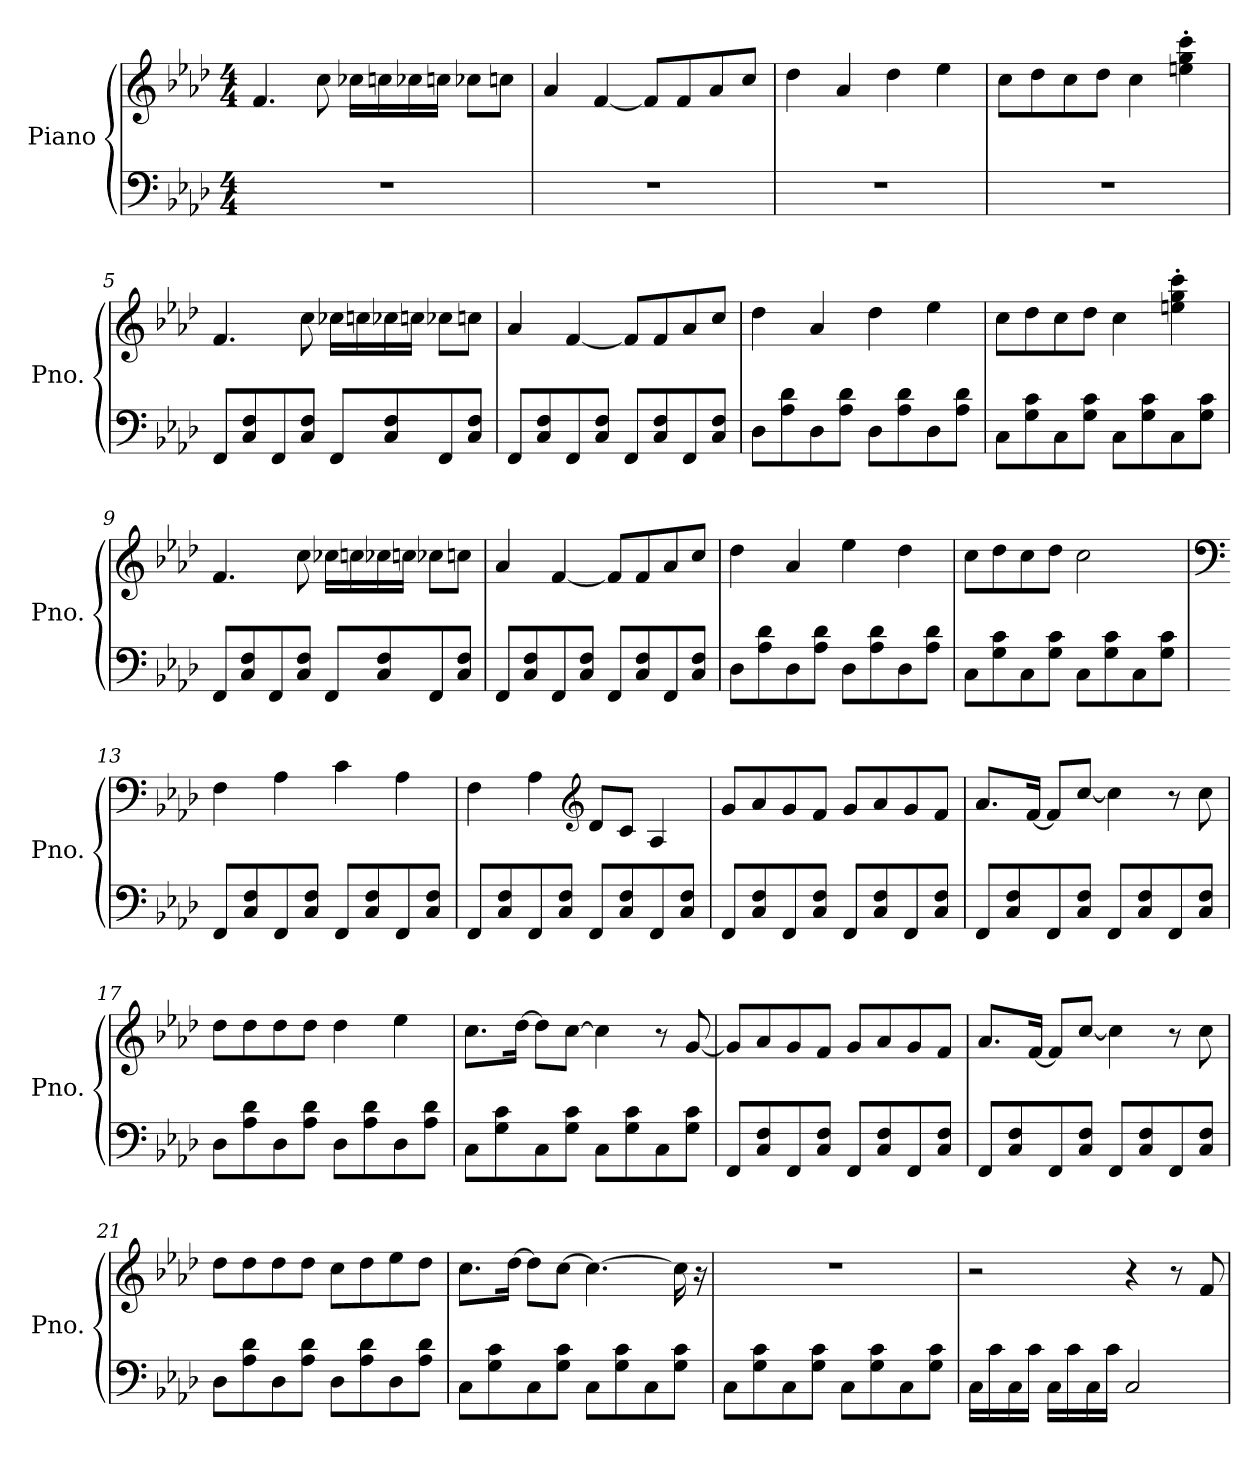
**kern	**kern
*part1	*part1
*staff2	*staff1
*I"Piano	*
*I'Pno.	*
*clefF4	*clefG2
*k[b-e-a-d-]	*k[b-e-a-d-]
*M4/4	*M4/4
*MM168	*MM168
=1	=1
1r	4.f/
.	8cc\
.	16cc-X\LL
.	16ccn\
.	16cc-X\
.	16ccn\JJ
.	8cc-X\L
.	8ccn\J
=2	=2
1r	4a-/
.	[4f/
.	8f/L]
.	8f/
.	8a-/
.	8cc/J
=3	=3
1r	4dd-\
.	4a-/
.	4dd-\
.	4ee-\
=4	=4
1r	8cc\L
.	8dd-\
.	8cc\
.	8dd-\J
.	4cc\
.	4een\' 4gg\' 4ccc\'
!!LO:LB:g=z
=5	=5
8FF/L	4.f/
8C/ 8F/	.
8FF/	.
8C/ 8F/J	8cc\
8FF/L	16cc-X\LL
.	16ccn\
8C/ 8F/	16cc-X\
.	16ccn\JJ
8FF/	8cc-X\L
8C/ 8F/J	8ccn\J
=6	=6
8FF/L	4a-/
8C/ 8F/	.
8FF/	[4f/
8C/ 8F/J	.
8FF/L	8f/L]
8C/ 8F/	8f/
8FF/	8a-/
8C/ 8F/J	8cc/J
=7	=7
8D-\L	4dd-\
8A-\ 8d-\	.
8D-\	4a-/
8A-\ 8d-\J	.
8D-\L	4dd-\
8A-\ 8d-\	.
8D-\	4ee-\
8A-\ 8d-\J	.
!!LO:LB:g=z
=8	=8
8C\L	8cc\L
8G\ 8c\	8dd-\
8C\	8cc\
8G\ 8c\J	8dd-\J
8C\L	4cc\
8G\ 8c\	.
8C\	4een\' 4gg\' 4ccc\'
8G\ 8c\J	.
=9	=9
8FF/L	4.f/
8C/ 8F/	.
8FF/	.
8C/ 8F/J	8cc\
8FF/L	16cc-X\LL
.	16ccn\
8C/ 8F/	16cc-X\
.	16ccn\JJ
8FF/	8cc-X\L
8C/ 8F/J	8ccn\J
=10	=10
8FF/L	4a-/
8C/ 8F/	.
8FF/	[4f/
8C/ 8F/J	.
8FF/L	8f/L]
8C/ 8F/	8f/
8FF/	8a-/
8C/ 8F/J	8cc/J
!!LO:LB:g=z
=11	=11
8D-\L	4dd-\
8A-\ 8d-\	.
8D-\	4a-/
8A-\ 8d-\J	.
8D-\L	4ee-\
8A-\ 8d-\	.
8D-\	4dd-\
8A-\ 8d-\J	.
=12	=12
8C\L	8cc\L
8G\ 8c\	8dd-\
8C\	8cc\
8G\ 8c\J	8dd-\J
8C\L	2cc\
8G\ 8c\	.
8C\	.
8G\ 8c\J	.
=13	=13
*	*clefF4
8FF/L	4F\
8C/ 8F/	.
8FF/	4A-\
8C/ 8F/J	.
8FF/L	4c\
8C/ 8F/	.
8FF/	4A-\
8C/ 8F/J	.
=14	=14
8FF/L	4F\
8C/ 8F/	.
8FF/	4A-\
8C/ 8F/J	.
*	*clefG2
8FF/L	8d-/L
8C/ 8F/	8c/J
8FF/	4A-/
8C/ 8F/J	.
!!LO:LB:g=z
=15	=15
8FF/L	8g/L
8C/ 8F/	8a-/
8FF/	8g/
8C/ 8F/J	8f/J
8FF/L	8g/L
8C/ 8F/	8a-/
8FF/	8g/
8C/ 8F/J	8f/J
=16	=16
8FF/L	8.a-/L
8C/ 8F/	.
.	[16f/Jk
8FF/	8f/L]
8C/ 8F/J	[8cc/J
8FF/L	4cc\]
8C/ 8F/	.
8FF/	8r
8C/ 8F/J	8cc\
=17	=17
8D-\L	8dd-\L
8A-\ 8d-\	8dd-\
8D-\	8dd-\
8A-\ 8d-\J	8dd-\J
8D-\L	4dd-\
8A-\ 8d-\	.
8D-\	4ee-\
8A-\ 8d-\J	.
=18	=18
8C\L	8.cc\L
8G\ 8c\	.
.	[16dd-\Jk
8C\	8dd-\L]
8G\ 8c\J	[8cc\J
8C\L	4cc\]
8G\ 8c\	.
8C\	8r
8G\ 8c\J	[8g/
!!LO:LB:g=z
=19	=19
8FF/L	8g/L]
8C/ 8F/	8a-/
8FF/	8g/
8C/ 8F/J	8f/J
8FF/L	8g/L
8C/ 8F/	8a-/
8FF/	8g/
8C/ 8F/J	8f/J
=20	=20
8FF/L	8.a-/L
8C/ 8F/	.
.	[16f/Jk
8FF/	8f/L]
8C/ 8F/J	[8cc/J
8FF/L	4cc\]
8C/ 8F/	.
8FF/	8r
8C/ 8F/J	8cc\
=21	=21
8D-\L	8dd-\L
8A-\ 8d-\	8dd-\
8D-\	8dd-\
8A-\ 8d-\J	8dd-\J
8D-\L	8cc\L
8A-\ 8d-\	8dd-\
8D-\	8ee-\
8A-\ 8d-\J	8dd-\J
=22	=22
8C\L	8.cc\L
8G\ 8c\	.
.	[16dd-\Jk
8C\	8dd-\L]
8G\ 8c\J	[8cc\J
8C\L	4.cc\_
8G\ 8c\	.
8C\	.
8G\ 8c\J	16cc\]
.	16r
!!LO:LB:g=z
=23	=23
8C\L	1r
8G\ 8c\	.
8C\	.
8G\ 8c\J	.
8C\L	.
8G\ 8c\	.
8C\	.
8G\ 8c\J	.
=24	=24
16C\LL	2r
16c\	.
16C\	.
16c\JJ	.
16C\LL	.
16c\	.
16C\	.
16c\JJ	.
2C/	4r
.	8r
.	8f/
=	=
*-	*-
